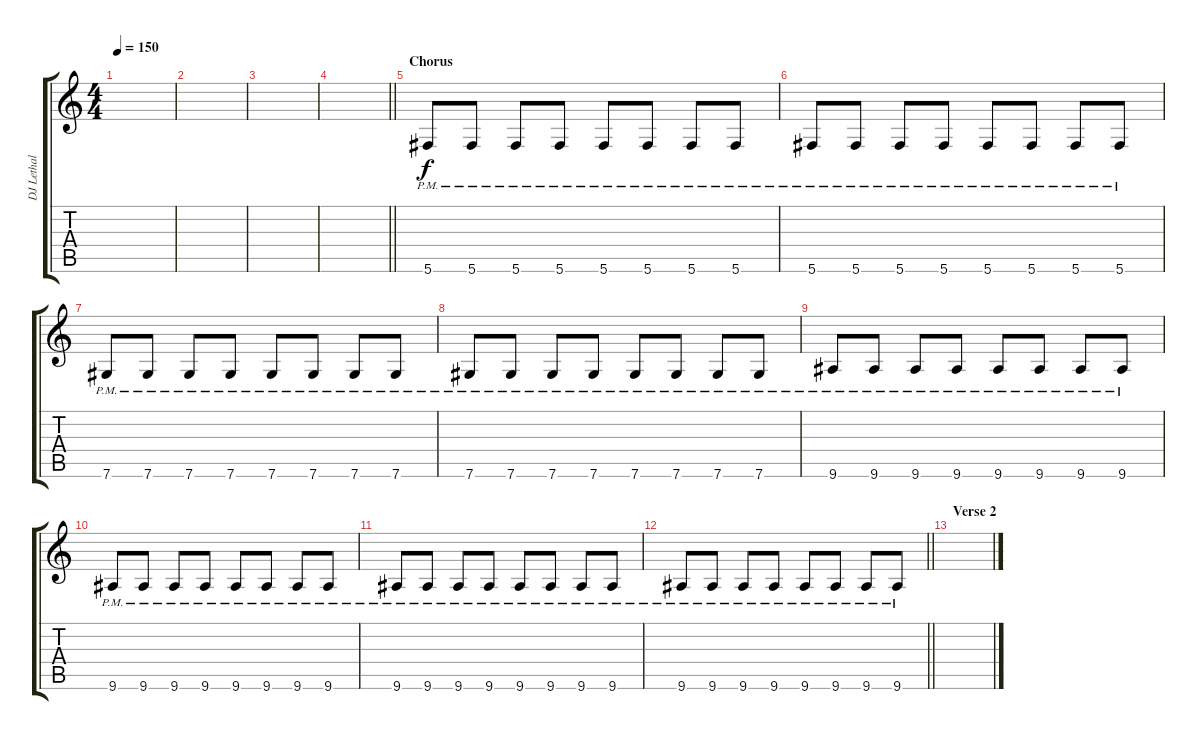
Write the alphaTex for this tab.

\track ("DJ Lethal (Echo-Effects)" "DJ Lethal ") {instrument overdrivenguitar}
\staff {score tabs}
\tuning (Db4 Ab3 E3 B2 Gb2 Db2) {hide}
\ts (4 4)
\tempo 150
\clef g2
\ks c
|
|
|
\barLineRight lightlight
|
\section ("" "Chorus")
5.6{pm}.8 5.6{pm}.8 5.6{pm}.8 5.6{pm}.8 5.6{pm}.8 5.6{pm}.8 5.6{pm}.8 5.6{pm}.8 |
5.6{pm}.8 5.6{pm}.8 5.6{pm}.8 5.6{pm}.8 5.6{pm}.8 5.6{pm}.8 5.6{pm}.8 5.6{pm}.8 |
7.6{pm}.8 7.6{pm}.8 7.6{pm}.8 7.6{pm}.8 7.6{pm}.8 7.6{pm}.8 7.6{pm}.8 7.6{pm}.8 |
7.6{pm}.8 7.6{pm}.8 7.6{pm}.8 7.6{pm}.8 7.6{pm}.8 7.6{pm}.8 7.6{pm}.8 7.6{pm}.8 |
9.6{pm}.8 9.6{pm}.8 9.6{pm}.8 9.6{pm}.8 9.6{pm}.8 9.6{pm}.8 9.6{pm}.8 9.6{pm}.8 |
9.6{pm}.8 9.6{pm}.8 9.6{pm}.8 9.6{pm}.8 9.6{pm}.8 9.6{pm}.8 9.6{pm}.8 9.6{pm}.8 |
9.6{pm}.8 9.6{pm}.8 9.6{pm}.8 9.6{pm}.8 9.6{pm}.8 9.6{pm}.8 9.6{pm}.8 9.6{pm}.8 |
\barLineRight lightlight
9.6{pm}.8 9.6{pm}.8 9.6{pm}.8 9.6{pm}.8 9.6{pm}.8 9.6{pm}.8 9.6{pm}.8 9.6{pm}.8 |
\section ("" "Verse 2")
